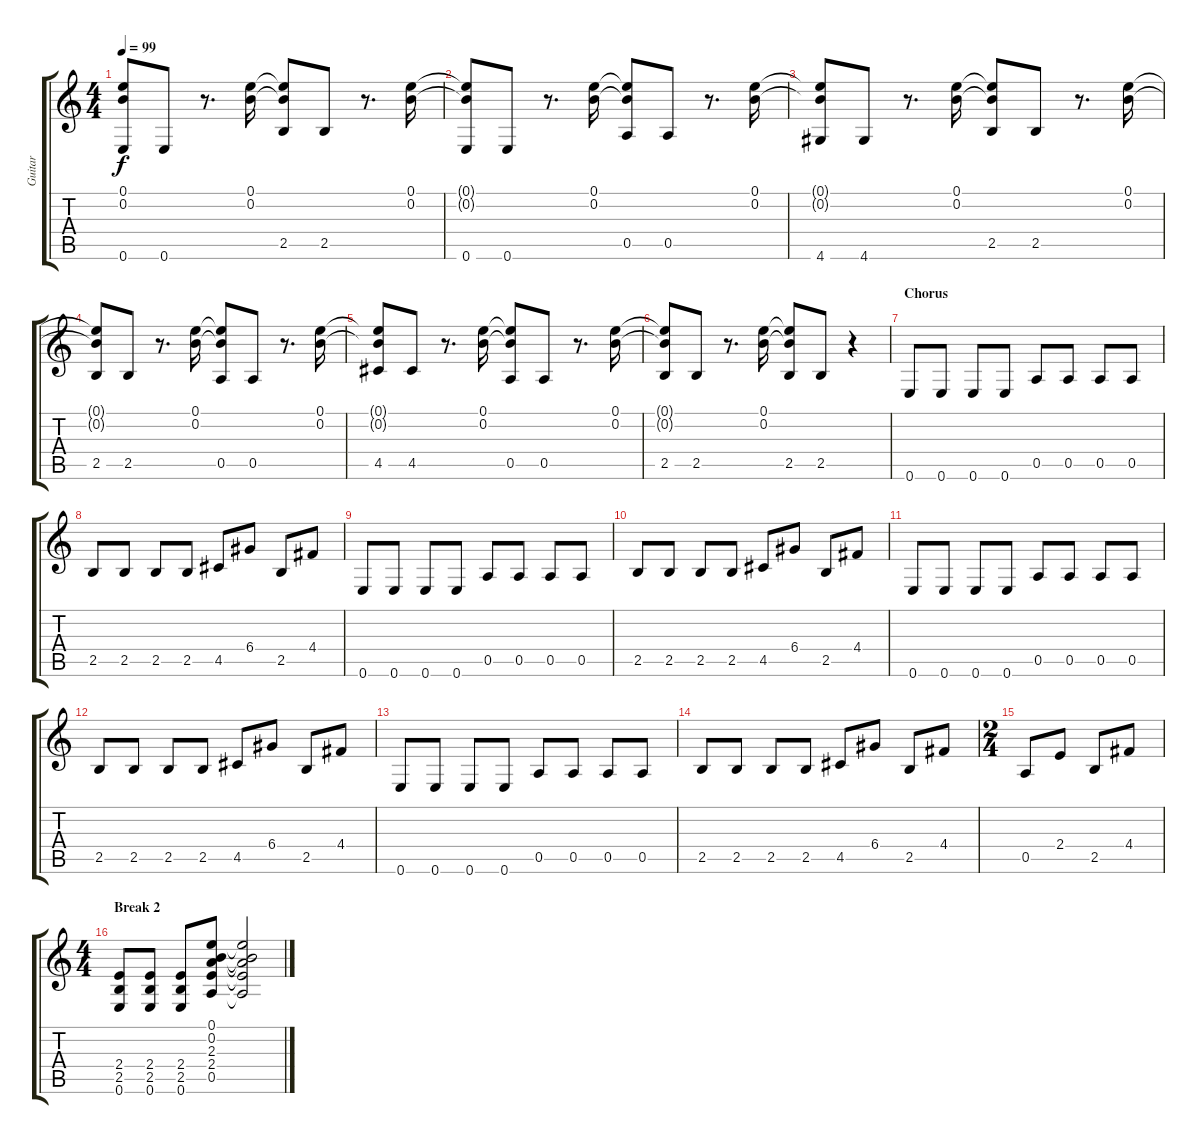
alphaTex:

\track ("Guitar" "Guitar") {instrument acousticguitarsteel}
\staff {score tabs}
\tuning (E4 B3 G3 D3 A2 E2) {hide}
\ts (4 4)
\tempo 99
\clef g2
\ks c
(0.1{t} 0.2{t} 0.6).8{dy f} 0.6.8 r.8{d} (0.1 0.2).16 (0.1{t} 0.2{t} 2.5).8 2.5.8 r.8{d} (0.1 0.2).16 |
(0.1{t} 0.2{t} 0.6).8 0.6.8 r.8{d} (0.1 0.2).16 (0.1{t} 0.2{t} 0.5).8 0.5.8 r.8{d} (0.1 0.2).16 |
(0.1{t} 0.2{t} 4.6).8 4.6.8 r.8{d} (0.1 0.2).16 (0.1{t} 0.2{t} 2.5).8 2.5.8 r.8{d} (0.1 0.2).16 |
(0.1{t} 0.2{t} 2.5).8 2.5.8 r.8{d} (0.1 0.2).16 (0.1{t} 0.2{t} 0.5).8 0.5.8 r.8{d} (0.1 0.2).16 |
(0.1{t} 0.2{t} 4.5).8 4.5.8 r.8{d} (0.1 0.2).16 (0.1{t} 0.2{t} 0.5).8 0.5.8 r.8{d} (0.1 0.2).16 |
(0.1{t} 0.2{t} 2.5).8 2.5.8 r.8{d} (0.1 0.2).16 (0.1{t} 0.2{t} 2.5).8 2.5.8 r.4 |
\section ("" "Chorus")
0.6.8 0.6.8 0.6.8 0.6.8 0.5.8 0.5.8 0.5.8 0.5.8 |
2.5.8 2.5.8 2.5.8 2.5.8 4.5.8 6.4.8 2.5.8 4.4.8 |
0.6.8 0.6.8 0.6.8 0.6.8 0.5.8 0.5.8 0.5.8 0.5.8 |
2.5.8 2.5.8 2.5.8 2.5.8 4.5.8 6.4.8 2.5.8 4.4.8 |
0.6.8 0.6.8 0.6.8 0.6.8 0.5.8 0.5.8 0.5.8 0.5.8 |
2.5.8 2.5.8 2.5.8 2.5.8 4.5.8 6.4.8 2.5.8 4.4.8 |
0.6.8 0.6.8 0.6.8 0.6.8 0.5.8 0.5.8 0.5.8 0.5.8 |
2.5.8 2.5.8 2.5.8 2.5.8 4.5.8 6.4.8 2.5.8 4.4.8 |
\ts (2 4)
0.5.8 2.4.8 2.5.8 4.4.8 |
\ts (4 4)
\section ("" "Break 2")
(2.4 2.5 0.6).8{instrument distortionguitar} (2.4 2.5 0.6).8 (2.4 2.5 0.6).8 (0.1 0.2 2.3 2.4 0.5).8 (0.1{t} 0.2{t} 2.3{t} 2.4{t} 0.5{t}).2
